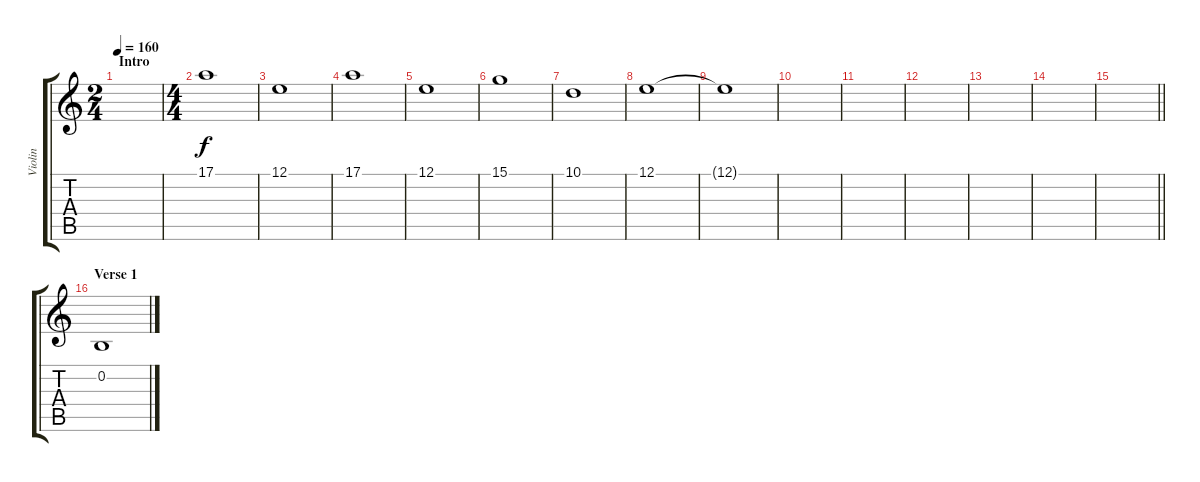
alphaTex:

\track ("Violin" "Violin") {instrument violin}
\staff {score tabs}
\tuning (E4 B3 G3 D3 A2 E2) {hide}
\ts (2 4)
\section ("" "Intro")
\tempo 160
\clef g2
\ks c
|
\ts (4 4)
17.1.1 |
12.1.1 |
17.1.1 |
12.1.1 |
15.1.1 |
10.1.1 |
12.1.1 |
12.1{t}.1 |
|
|
|
|
|
\barLineRight lightlight
|
\section ("" "Verse 1")
0.2.1
